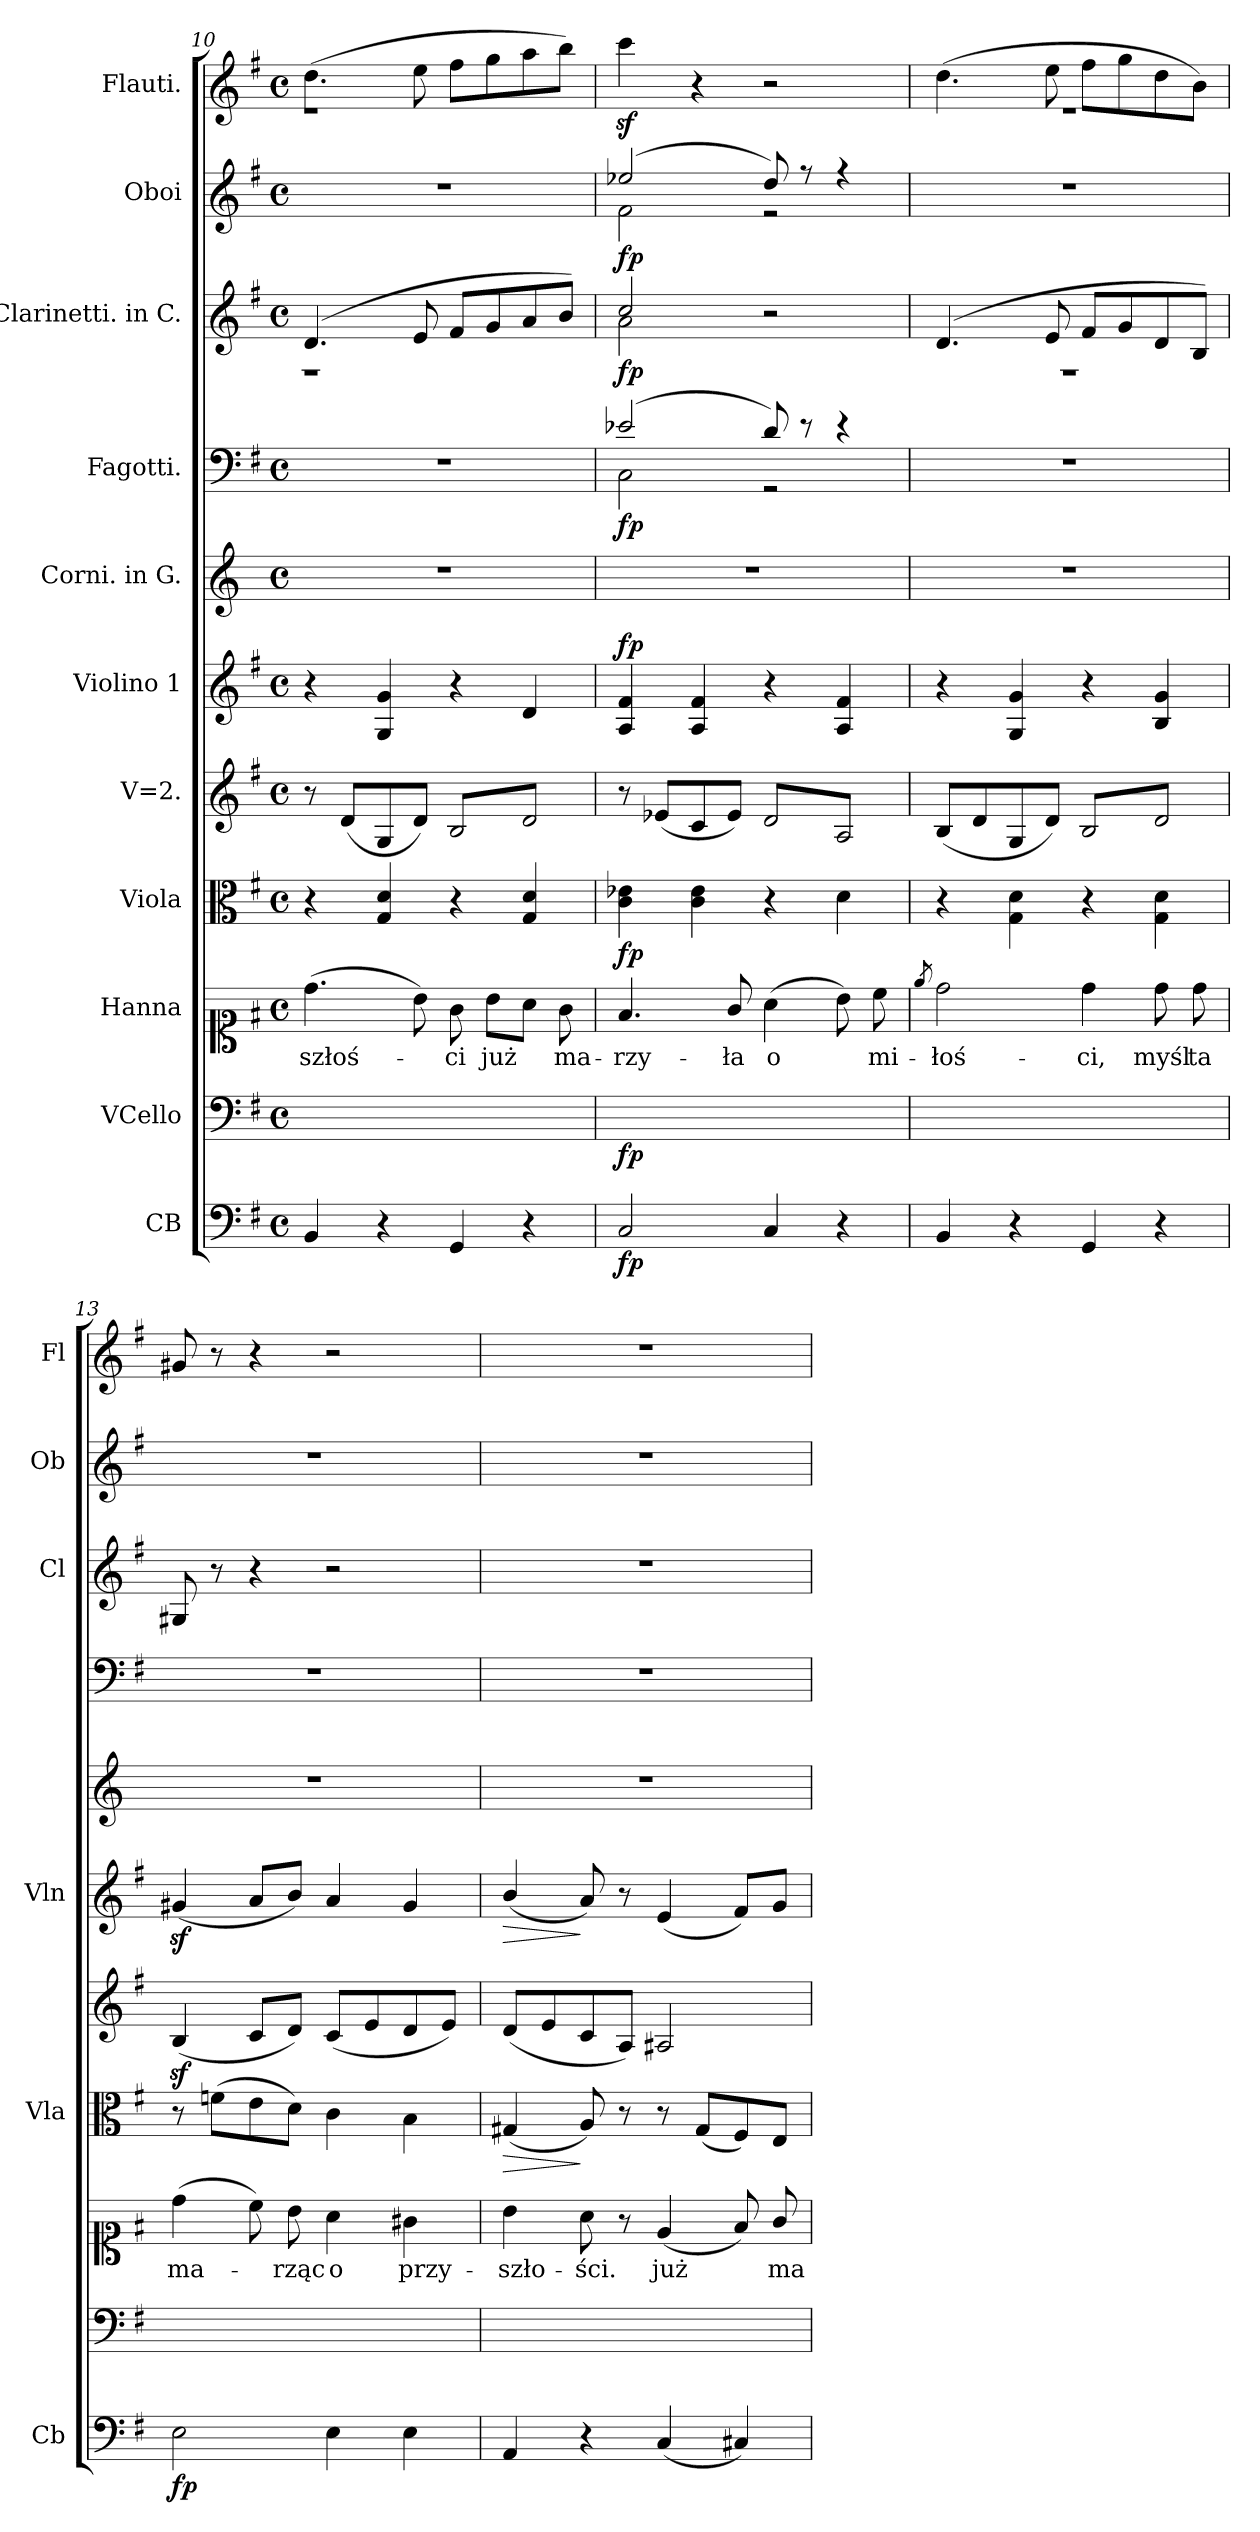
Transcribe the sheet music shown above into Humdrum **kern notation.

**kern	**dynam	**kern	**dynam	**kern	**text	**kern	**dynam	**kern	**kern	**dynam	**kern	**kern	**dynam	**kern	**dynam	**kern	**dynam	**kern	**dynam
*part11	*part11	*part10	*part10	*part9	*part9	*part8	*part8	*part7	*part6	*part6	*part5	*part4	*part4	*part3	*part3	*part2	*part2	*part1	*part1
*staff11	*staff11	*staff10	*staff10	*staff9	*staff9	*staff8	*staff8	*staff7	*staff6	*staff6	*staff5	*staff4	*staff4	*staff3	*staff3	*staff2	*staff2	*staff1	*staff1
*I"CB	*	*I"VCello	*	*I"Hanna	*	*I"Viola	*	*I"V=2.	*I"Violino 1	*	*I"Corni. in G.	*I"Fagotti.	*	*I"Clarinetti. in C.	*	*I"Oboi	*	*I"Flauti.	*
*I'Cb	*	*	*	*	*	*I'Vla	*	*	*I'Vln	*	*	*	*	*I'Cl	*	*I'Ob	*	*I'Fl	*
*clefF4	*	*clefF4	*	*clefC1	*	*clefC3	*	*clefG2	*clefG2	*	*clefG2	*clefF4	*	*clefG2	*	*clefG2	*	*clefG2	*
*ITrd8c12	*	*	*	*	*	*	*	*	*	*	*ITrd3c5	*	*	*	*	*	*	*	*
*k[f#]	*	*k[f#]	*	*k[f#]	*	*k[f#]	*	*k[f#]	*k[f#]	*	*k[f#]	*k[f#]	*	*k[f#]	*	*k[f#]	*	*k[f#]	*
*M4/4	*	*M4/4	*	*M4/4	*	*M4/4	*	*M4/4	*M4/4	*	*M4/4	*M4/4	*	*M4/4	*	*M4/4	*	*M4/4	*
*met(c)	*	*met(c)	*	*met(c)	*	*met(c)	*	*met(c)	*met(c)	*	*met(c)	*met(c)	*	*met(c)	*	*met(c)	*	*met(c)	*
=10	=10	=10	=10	=10	=10	=10	=10	=10	=10	=10	=10	=10	=10	=10	=10	=10	=10	=10	=10
*	*	*	*	*	*	*	*	*	*	*	*	*	*	*^	*	*	*	*	*
!	!	!	!	!	!	!	!	!	!	!	!	!	!	!	!	!LO:HP:b	!	!	!	!LO:HP:b
*	*	*	*	*	*	*	*	*	*	*	*	*	*	*	*	*	*	*	*^	*
4BBB/	.	4BB/yy	.	(4.dd\	-szłoś-	4r	.	8r	4r	.	1r	1r	.	(<4.d/	1r	< p	1r	.	(4.dd\	1re	< p
.	.	.	.	.	.	.	.	(8d/L	.	.	.	.	.	.	.	.	.	.	.	.	.
4r	.	4ryy	.	.	.	4G/ 4d/	.	8G/	4G/ 4g/	.	.	.	.	.	.	.	.	.	.	.	.
.	.	.	.	8b\)	.	.	.	8d/J)	.	.	.	.	.	8e/	.	.	.	.	8ee\	.	.
*	*	*	*	*	*	*	*	*tremolo	*	*	*	*	*	*	*	*	*	*	*	*	*
4GGG/	.	4GG/yy	.	8g\	-ci	4r	.	(8B/L	4r	.	.	.	.	8f#/L	.	.	.	.	8ff#\L	.	.
.	.	.	.	8b\L	już	.	.	8d/)	.	.	.	.	.	8g/	.	.	.	.	8gg\	.	.
4r	.	4ryy	.	8a\J	.	4G/ 4d/	.	8B/	4d/	.	.	.	.	8a/	.	.	.	.	8aa\	.	.
.	.	.	.	8g\	ma-	.	.	8d/)J	.	.	.	.	.	8b/J)	.	.	.	.	8bb\J)	.	.
*	*	*	*	*	*	*	*	*Xtremolo	*	*	*	*	*	*	*	*	*	*	*	*	*
*	*	*	*	*	*	*	*	*	*	*	*	*	*	*v	*v	*	*	*	*v	*v	*
.	.	.	.	.	.	.	.	.	.	.	.	.	.	.	[	.	.	.	[
=11	=11	=11	=11	=11	=11	=11	=11	=11	=11	=11	=11	=11	=11	=11	=11	=11	=11	=11	=11
*	*	*	*	*	*	*	*	*	*	*	*	*^	*	*^	*	*^	*	*	*
!	!LO:DY:b	!	!LO:DY:b	!	!	!	!	!	!	!LO:DY:a	!	!	!	!LO:DY:b	!	!	!	!	!	!LO:DY:b	!	!
2CC/	fp.	2Cn/yy	fp.	4.f#/	-rzy-	4c\ 4e-X\	fp	8r	4A/ 4f#/	fp.	1r	(2e-X/	2C\	fp.	2cc/	2a\	fp	(<2ee-X/	2f#\	fp.	4cccz\	.
.	.	.	.	.	.	.	.	(8e-X/L	.	.	.	.	.	.	.	.	.	.	.	.	.	.
.	.	.	.	.	.	4c\ 4e-\	.	8c/	4A/ 4f#/	.	.	.	.	.	.	.	.	.	.	.	4r	.
.	.	.	.	8g/	-ła	.	.	8e-/J)	.	.	.	.	.	.	.	.	.	.	.	.	.	.
*	*	*	*	*	*	*	*	*tremolo	*	*	*	*	*	*	*	*	*	*	*	*	*	*
4CC/	.	4C/yy	.	(4a\	o	4r	.	(8d/L	4r	.	.	8d/)	2rGG	.	2r	2ryy	.	8dd/)	2re	.	2r	.
.	.	.	.	.	.	.	.	8A/)	.	.	.	8r	.	.	.	.	.	8r	.	.	.	.
4r	.	4ryy	.	8b\)	.	4d\	.	8d/	4A/ 4f#/	.	.	4r	.	.	.	.	.	4r	.	.	.	.
.	.	.	.	8cc\	mi-	.	.	8A/)J	.	.	.	.	.	.	.	.	.	.	.	.	.	.
*	*	*	*	*	*	*	*	*Xtremolo	*	*	*	*	*	*	*	*	*	*	*	*	*	*
*	*	*	*	*	*	*	*	*	*	*	*	*v	*v	*	*	*	*	*v	*v	*	*	*
=12	=12	=12	=12	=12	=12	=12	=12	=12	=12	=12	=12	=12	=12	=12	=12	=12	=12	=12	=12	=12
.	.	.	.	8qee/	.	.	.	.	.	.	.	.	.	.	.	.	.	.	.	.
*	*	*	*	*	*	*	*	*	*	*	*	*	*	*	*	*	*	*	*^	*
4BBB/	.	4BB/yy	.	2dd\	-łoś-	4r	.	(8B/L	4r	.	1r	1r	.	(<4.d/	1r	.	1r	.	(4.dd\	1re	.
.	.	.	.	.	.	.	.	8d/	.	.	.	.	.	.	.	.	.	.	.	.	.
4r	.	4ryy	.	.	.	4G\ 4d\	.	8G/	4G/ 4g/	.	.	.	.	.	.	.	.	.	.	.	.
.	.	.	.	.	.	.	.	8d/J)	.	.	.	.	.	8e/	.	.	.	.	8ee\	.	.
*	*	*	*	*	*	*	*	*tremolo	*	*	*	*	*	*	*	*	*	*	*	*	*
4GGG/	.	4GG/yy	.	4dd\	-ci,	4r	.	(8B/L	4r	.	.	.	.	8f#/L	.	.	.	.	8ff#\L	.	.
.	.	.	.	.	.	.	.	8d/)	.	.	.	.	.	8g/	.	.	.	.	8gg\	.	.
4r	.	4ryy	.	8dd\	myśl	4G\ 4d\	.	8B/	4B/ 4g/	.	.	.	.	8d/	.	.	.	.	8dd\	.	.
.	.	.	.	8dd\	ta	.	.	8d/)J	.	.	.	.	.	8B/J)	.	.	.	.	8b\J)	.	.
*	*	*	*	*	*	*	*	*Xtremolo	*	*	*	*	*	*	*	*	*	*	*	*	*
*	*	*	*	*	*	*	*	*	*	*	*	*	*	*v	*v	*	*	*	*v	*v	*
=13	=13	=13	=13	=13	=13	=13	=13	=13	=13	=13	=13	=13	=13	=13	=13	=13	=13	=13	=13
!	!LO:DY:b	!	!	!	!	!	!	!	!	!	!	!	!	!	!	!	!	!	!
2EE\	fp.	2E\yy	.	(4dd\	ma-	8r	.	(4Bz/	(4g#Xz/	.	1r	1r	.	8G#X/	.	1r	.	8g#X/	.
.	.	.	.	.	.	(8fn\L	.	.	.	.	.	.	.	8r	.	.	.	8r	.
.	.	.	.	8cc\)	.	8e\	.	8c/L	8a/L	.	.	.	.	4r	.	.	.	4r	.
.	.	.	.	8b\	-rząc	8d\J)	.	8d/J)	8b/J)	.	.	.	.	.	.	.	.	.	.
4EE\	.	4E\yy	.	4a\	o	4c\	.	(8c/L	4a/	.	.	.	.	2r	.	.	.	2r	.
.	.	.	.	.	.	.	.	8e/	.	.	.	.	.	.	.	.	.	.	.
4EE\	.	4E\yy	.	4g#X\	przy-	4B\	.	8d/	4g#/	.	.	.	.	.	.	.	.	.	.
.	.	.	.	.	.	.	.	8e/J)	.	.	.	.	.	.	.	.	.	.	.
=14	=14	=14	=14	=14	=14	=14	=14	=14	=14	=14	=14	=14	=14	=14	=14	=14	=14	=14	=14
!	!	!	!	!	!	!	!LO:HP:b	!	!	!LO:HP:b	!	!	!	!	!	!	!	!	!
4AAA/	.	4AA/yy	.	4b\	-szło-	(4G#X/	>	(8d/L	(4b/	>	1r	1r	.	1r	.	1r	.	1r	.
.	.	.	.	.	.	.	.	8e/	.	.	.	.	.	.	.	.	.	.	.
4r	.	4ryy	.	8a\	-ści.	8A/)	]	8c/	8a/)	]	.	.	.	.	.	.	.	.	.
.	.	.	.	8r	.	8r	.	8A/J)	8r	.	.	.	.	.	.	.	.	.	.
(4CC/	.	4Cn/yy	.	(4e/	już	8r	.	2A#X/	(4e/	.	.	.	.	.	.	.	.	.	.
.	.	.	.	.	.	(8G#/L	.	.	.	.	.	.	.	.	.	.	.	.	.
4CC#X/)	.	4C#X/yy	.	8f#/)	.	8F#/)	.	.	8f#/L)	.	.	.	.	.	.	.	.	.	.
.	.	.	.	8g/	ma-	8E/J	.	.	8g/J	.	.	.	.	.	.	.	.	.	.
=	=	=	=	=	=	=	=	=	=	=	=	=	=	=	=	=	=	=	=
*-	*-	*-	*-	*-	*-	*-	*-	*-	*-	*-	*-	*-	*-	*-	*-	*-	*-	*-	*-
